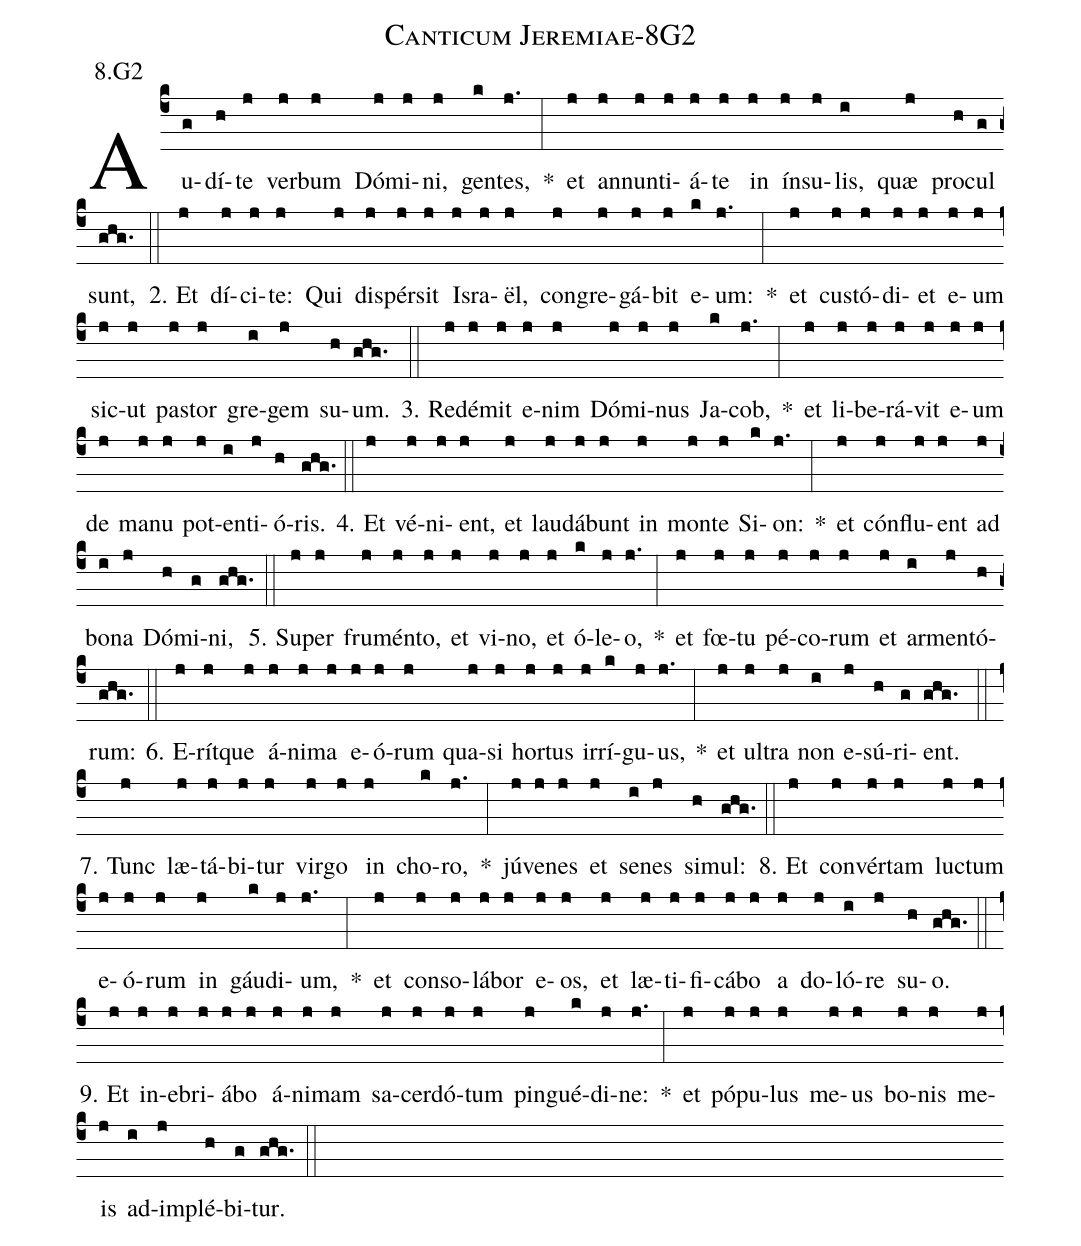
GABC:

name: Canticum Jeremiae-8G2;
annotation: 8.G2;
%%
(c4)Au(g)dí(h)te(j) ver(j)bum(j) Dó(j)mi(j)ni,(j) gen(k)tes,(j.) *(:) et(j) an(j)nun(j)ti(j)á(j)te(j) in(j) ín(j)su(j)lis,(i) quæ(j) pro(h)cul(g) sunt,(ghg.) (::)
2. Et(j) dí(j)ci(j)te:(j) Qui(j) di(j)spér(j)sit(j) Is(j)ra(j)ël,(j) con(j)gre(j)gá(j)bit(j) e(k)um:(j.) *(:) et(j) cus(j)tó(j)di(j)et(j) e(j)um(j) sic(j)ut(j) pas(j)tor(j) gre(i)gem(j) su(h)um.(ghg.) (::)
3. Red(j)é(j)mit(j) e(j)nim(j) Dó(j)mi(j)nus(j) Ja(k)cob,(j.) *(:) et(j) li(j)be(j)rá(j)vit(j) e(j)um(j) de(j) ma(j)nu(j) pot(j)en(i)ti(j)ó(h)ris.(ghg.) (::)
4. Et(j) vé(j)ni(j)ent,(j) et(j) lau(j)dá(j)bunt(j) in(j) mon(j)te(j) Si(k)on:(j.) *(:) et(j) cón(j)flu(j)ent(j) ad(j) bo(i)na(j) Dó(h)mi(g)ni,(ghg.) (::)
5. Su(j)per(j) fru(j)mén(j)to,(j) et(j) vi(j)no,(j) et(j) ó(k)le(j)o,(j.) *(:) et(j) fœ(j)tu(j) pé(j)co(j)rum(j) et(j) ar(i)men(j)tó(h)rum:(ghg.) (::)
6. E(j)rít(j)que(j) á(j)ni(j)ma(j) e(j)ó(j)rum(j) qua(j)si(j) hor(j)tus(j) ir(j)rí(k)gu(j)us,(j.) *(:) et(j) ul(j)tra(j) non(i) e(j)sú(h)ri(g)ent.(ghg.) (::)
7. Tunc(j) læ(j)tá(j)bi(j)tur(j) vir(j)go(j) in(j) cho(k)ro,(j.) *(:) jú(j)ve(j)nes(j) et(j) se(i)nes(j) si(h)mul:(ghg.) (::)
8. Et(j) con(j)vér(j)tam(j) luc(j)tum(j) e(j)ó(j)rum(j) in(j) gáu(k)di(j)um,(j.) *(:) et(j) con(j)so(j)lá(j)bor(j) e(j)os,(j) et(j) læ(j)ti(j)fi(j)cá(j)bo(j) a(j) do(j)ló(i)re(j) su(h)o.(ghg.) (::)
9. Et(j) in(j)e(j)bri(j)á(j)bo(j) á(j)ni(j)mam(j) sa(j)cer(j)dó(j)tum(j) pin(j)gué(k)di(j)ne:(j.) *(:) et(j) pó(j)pu(j)lus(j) me(j)us(j) bo(j)nis(j) me(j)is(j) ad(i)im(j)plé(h)bi(g)tur.(ghg.) (::)
